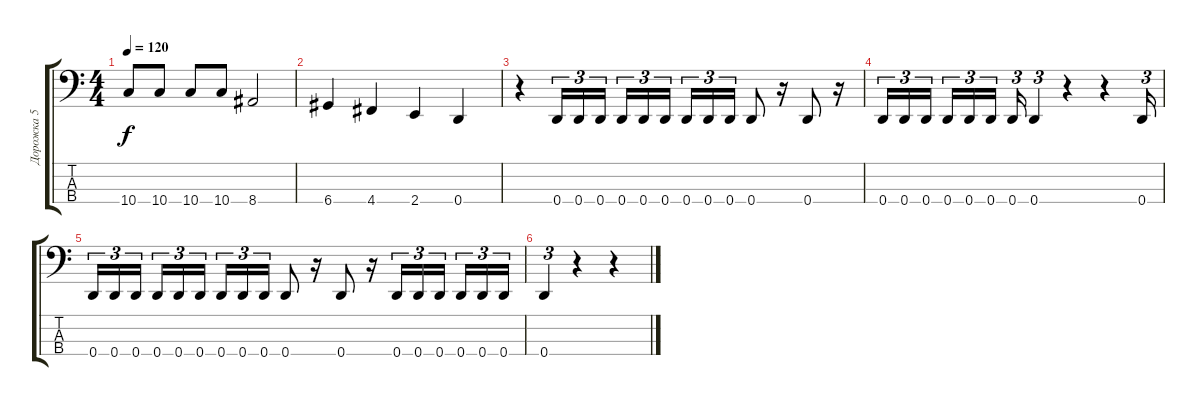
\track ("Дорожка 5" "Дорожка 5") {instrument electricbasspick}
\staff {score tabs}
\tuning (G2 D2 A1 D1) {hide}
\ts (4 4)
\tempo 120
\clef f4
\ks c
10.4.8{dy f} 10.4.8 10.4.8 10.4.8 8.4.2 |
6.4.4 4.4.4 2.4.4 0.4.4 |
r.4 0.4.16{tu (3 2)} 0.4.16{tu (3 2)} 0.4.16{tu (3 2) beam splitsecondary} 0.4.16{tu (3 2)} 0.4.16{tu (3 2)} 0.4.16{tu (3 2)} 0.4.16{tu (3 2)} 0.4.16{tu (3 2)} 0.4.16{tu (3 2)} 0.4.8 r.16 0.4.8 r.16 |
0.4.16{tu (3 2)} 0.4.16{tu (3 2)} 0.4.16{tu (3 2) beam splitsecondary} 0.4.16{tu (3 2)} 0.4.16{tu (3 2)} 0.4.16{tu (3 2)} 0.4.16{tu (3 2)} 0.4.4{tu (3 2)} r.4 r.4 0.4.16{tu (3 2)} |
0.4.16{tu (3 2)} 0.4.16{tu (3 2)} 0.4.16{tu (3 2) beam splitsecondary} 0.4.16{tu (3 2)} 0.4.16{tu (3 2)} 0.4.16{tu (3 2)} 0.4.16{tu (3 2)} 0.4.16{tu (3 2)} 0.4.16{tu (3 2)} 0.4.8 r.16 0.4.8 r.16 0.4.16{tu (3 2)} 0.4.16{tu (3 2)} 0.4.16{tu (3 2) beam splitsecondary} 0.4.16{tu (3 2)} 0.4.16{tu (3 2)} 0.4.16{tu (3 2)} |
0.4.4{tu (3 2)} r.4 r.4
